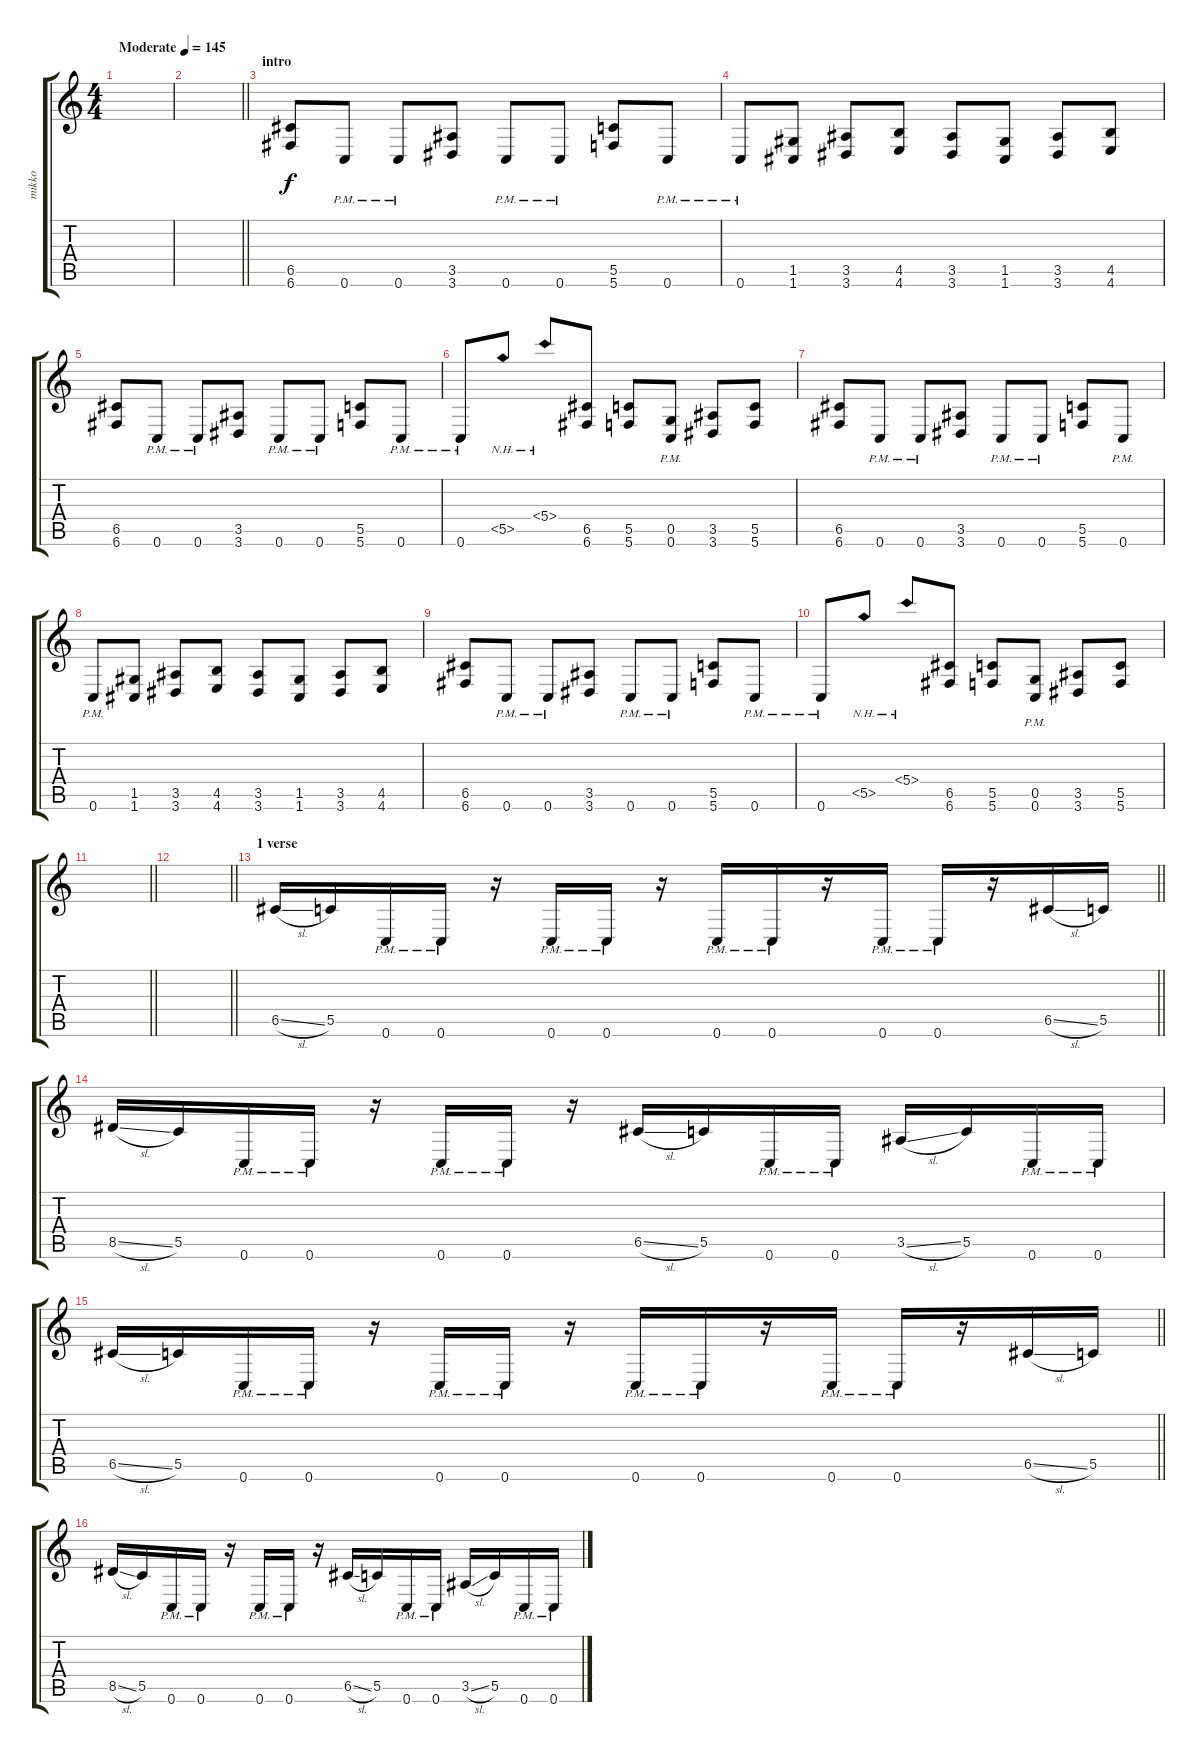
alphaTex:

\track ("mikko" "mikko") {instrument distortionguitar}
\staff {score tabs}
\tuning (D4 A3 F3 C3 G2 C2) {hide}
\ts (4 4)
\tempo (145 "Moderate")
\clef g2
\ks c
|
\barLineRight lightlight
|
\section ("" "intro")
(6.5 6.6).8 0.6{pm}.8 0.6{pm}.8 (3.5 3.6).8 0.6{pm}.8 0.6{pm}.8 (5.5 5.6).8 0.6{pm}.8 |
0.6{pm}.8 (1.5 1.6).8 (3.5 3.6).8 (4.5 4.6).8 (3.5 3.6).8 (1.5 1.6).8 (3.5 3.6).8 (4.5 4.6).8 |
(6.5 6.6).8 0.6{pm}.8 0.6{pm}.8 (3.5 3.6).8 0.6{pm}.8 0.6{pm}.8 (5.5 5.6).8 0.6{pm}.8 |
0.6{pm}.8 5.5{nh}.8 5.4{nh}.8 (6.5 6.6).8 (5.5 5.6).8 (0.5 0.6{pm}).8 (3.5 3.6).8 (5.5 5.6).8 |
(6.5 6.6).8 0.6{pm}.8 0.6{pm}.8 (3.5 3.6).8 0.6{pm}.8 0.6{pm}.8 (5.5 5.6).8 0.6{pm}.8 |
0.6{pm}.8 (1.5 1.6).8 (3.5 3.6).8 (4.5 4.6).8 (3.5 3.6).8 (1.5 1.6).8 (3.5 3.6).8 (4.5 4.6).8 |
(6.5 6.6).8 0.6{pm}.8 0.6{pm}.8 (3.5 3.6).8 0.6{pm}.8 0.6{pm}.8 (5.5 5.6).8 0.6{pm}.8 |
0.6{pm}.8 5.5{nh}.8 5.4{nh}.8 (6.5 6.6).8 (5.5 5.6).8 (0.5 0.6{pm}).8 (3.5 3.6).8 (5.5 5.6).8 |
\barLineRight lightlight
|
\barLineRight lightlight
|
\section ("" "1 verse")
\barLineRight lightlight
6.5{sl}.16 5.5.16 0.6{pm}.16 0.6{pm}.16 r.16 0.6{pm}.16 0.6{pm}.16 r.16 0.6{pm}.16 0.6{pm}.16 r.16 0.6{pm}.16 0.6{pm}.16 r.16 6.5{sl}.16 5.5.16 |
8.5{sl}.16 5.5.16 0.6{pm}.16 0.6{pm}.16 r.16 0.6{pm}.16 0.6{pm}.16 r.16 6.5{sl}.16 5.5.16 0.6{pm}.16 0.6{pm}.16 3.5{sl}.16 5.5.16 0.6{pm}.16 0.6{pm}.16 |
\barLineRight lightlight
6.5{sl}.16 5.5.16 0.6{pm}.16 0.6{pm}.16 r.16 0.6{pm}.16 0.6{pm}.16 r.16 0.6{pm}.16 0.6{pm}.16 r.16 0.6{pm}.16 0.6{pm}.16 r.16 6.5{sl}.16 5.5.16 |
8.5{sl}.16 5.5.16 0.6{pm}.16 0.6{pm}.16 r.16 0.6{pm}.16 0.6{pm}.16 r.16 6.5{sl}.16 5.5.16 0.6{pm}.16 0.6{pm}.16 3.5{sl}.16 5.5.16 0.6{pm}.16 0.6{pm}.16
